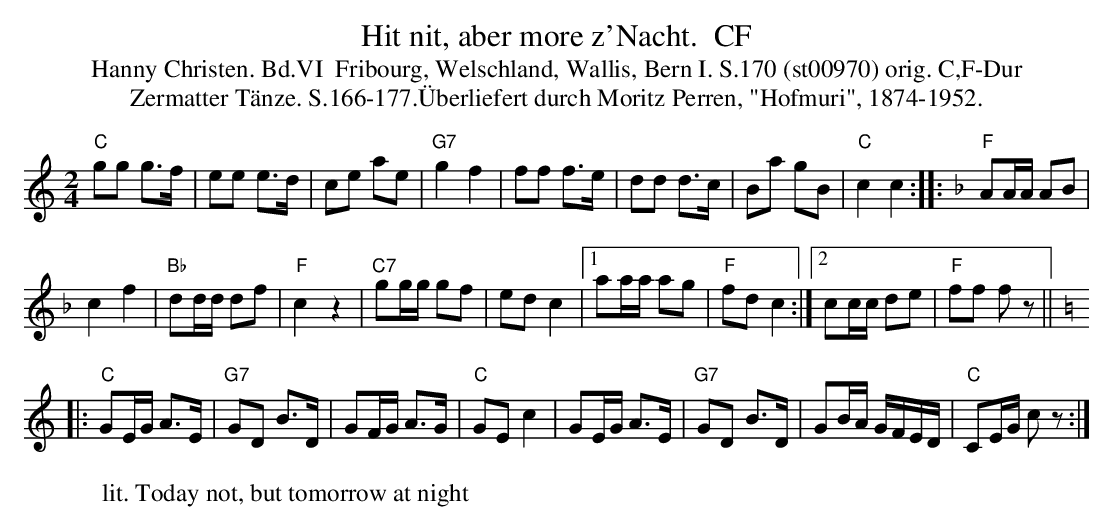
X:1
T: Hit nit, aber more z'Nacht.  CF
T:Hanny Christen. Bd.VI  Fribourg, Welschland, Wallis, Bern I. S.170 (st00970) orig. C,F-Dur
T: Zermatter T\"anze. S.166-177.\"Uberliefert durch Moritz Perren, "Hofmuri", 1874-1952.
M:2/4
L:1/8
K:C %%MIDI gchordon
"C"gg g>f | ee e>d | ce ae | "G7"g2f2 | ff f>e | dd d>c | Ba gB | "C"c2c2 :: [K:F] "F"AA/A/ AB |
c2f2 | "Bb"dd/d/ df | "F"c2z2 | "C7"gg/g/ gf | edc2 |1 aa/a/ ag | "F"fd c2 :|2 cc/c/ de | "F"ff fz || [K:C]
|: "C"GE/G/ A>E | "G7"GD B>D | GF/G/ A>G | "C"GEc2 | GE/G/ A>E | "G7"GD B>D | GB/A/ G/F/E/D/ | "C"CE/G/ cz :|
W: lit. Today not, but tomorrow at night
